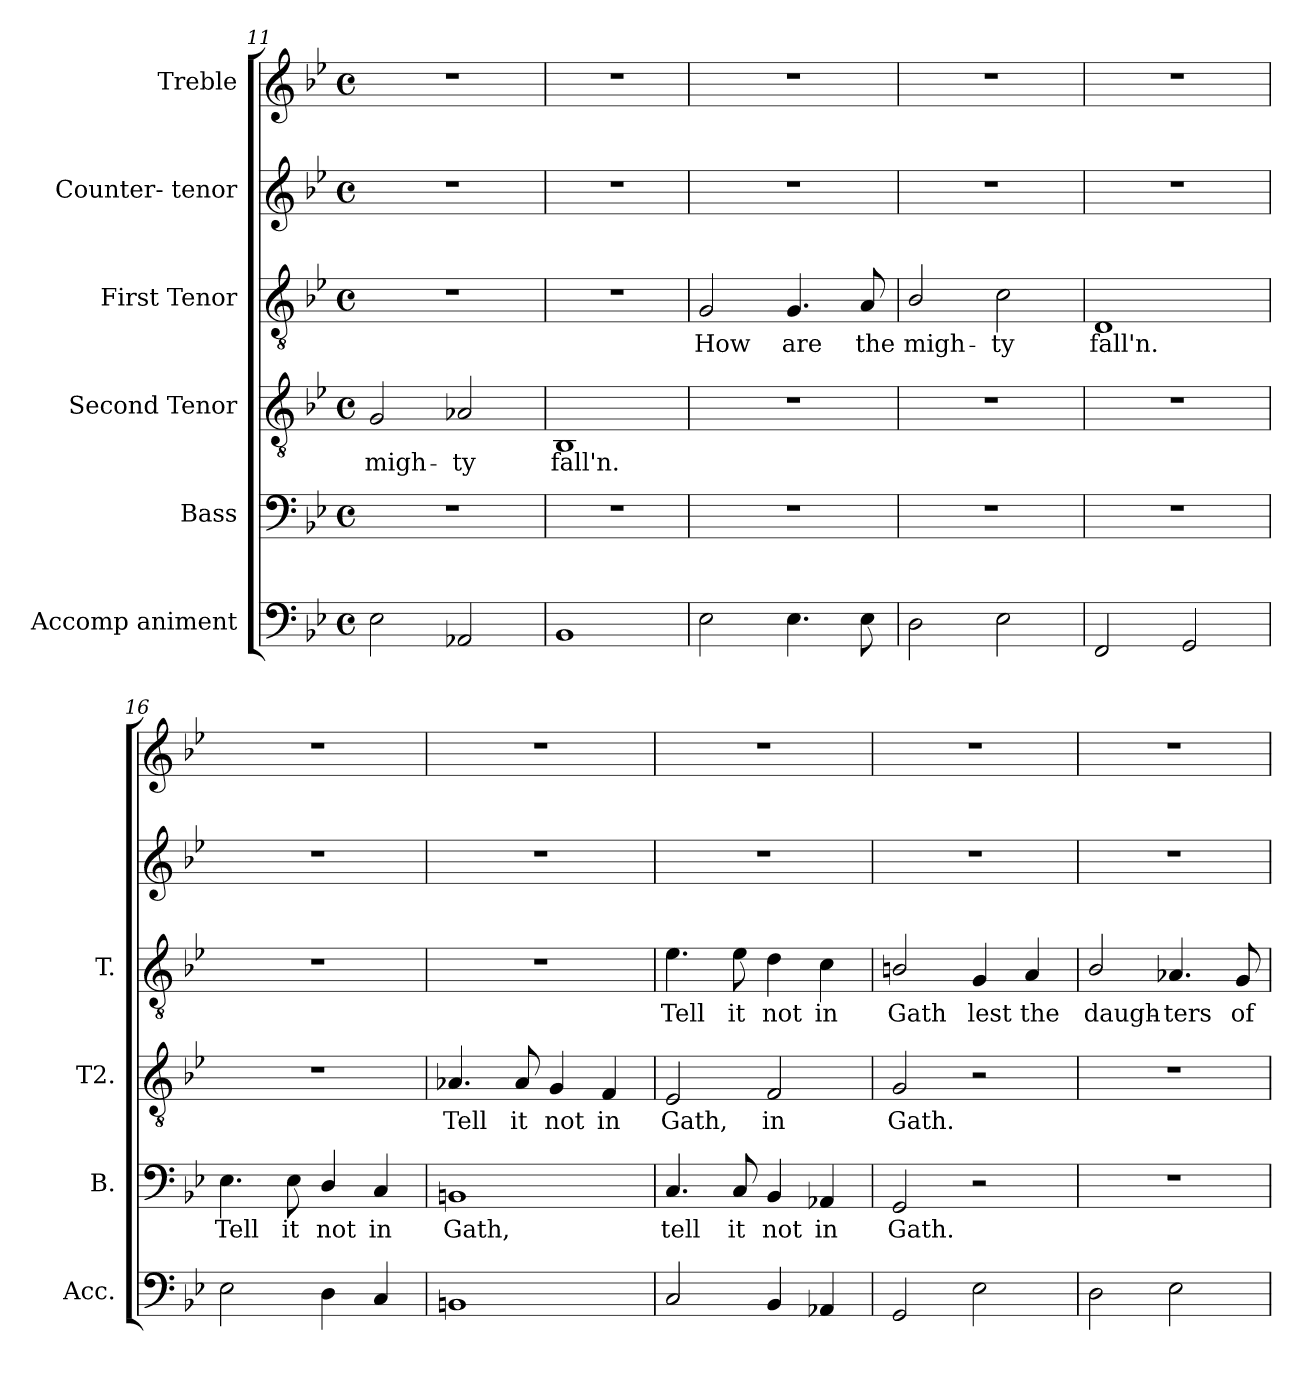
**kern	**kern	**text	**kern	**text	**kern	**text	**kern	**kern
*part6	*part5	*part5	*part4	*part4	*part3	*part3	*part2	*part1
*staff6	*staff5	*staff5	*staff4	*staff4	*staff3	*staff3	*staff2	*staff1
*I"Accomp animent	*I"Bass	*	*I"Second Tenor	*	*I"First Tenor	*	*I"Counter- tenor	*I"Treble
*I'Acc.	*I'B.	*	*I'T2.	*	*I'T.	*	*	*
*clefF4	*clefF4	*	*clefGv2	*	*clefGv2	*	*clefG2	*clefG2
*	*	*	*ITrd7c12	*	*ITrd7c12	*	*	*
*k[b-e-]	*k[b-e-]	*	*k[b-e-]	*	*k[b-e-]	*	*k[b-e-]	*k[b-e-]
*B-:	*B-:	*	*B-:	*	*B-:	*	*B-:	*B-:
*M4/4	*M4/4	*	*M4/4	*	*M4/4	*	*M4/4	*M4/4
*met(c)	*met(c)	*	*met(c)	*	*met(c)	*	*met(c)	*met(c)
=11	=11	=11	=11	=11	=11	=11	=11	=11
!	!	!	!	!LO:LY:b:color=#000000	!	!	!	!
2E-i\	1r	.	2GGi/	migh-	1r	.	1r	1r
!	!	!	!	!LO:LY:b:color=#000000	!	!	!	!
2AA-Xi/	.	.	2AA-Xi/	-ty	.	.	.	.
=12	=12	=12	=12	=12	=12	=12	=12	=12
!	!	!	!	!LO:LY:b:color=#000000	!	!	!	!
1BB-i	1r	.	1BBB-i	fall'n.	1r	.	1r	1r
=13	=13	=13	=13	=13	=13	=13	=13	=13
!	!	!	!	!	!	!LO:LY:b:color=#000000	!	!
2E-i\	1r	.	1r	.	2GGi/	How	1r	1r
!	!	!	!	!	!	!LO:LY:b:color=#000000	!	!
4.E-i\	.	.	.	.	4.GGi/	are	.	.
!	!	!	!	!	!	!LO:LY:b:color=#000000	!	!
8E-i\	.	.	.	.	8AAi/	the	.	.
=14	=14	=14	=14	=14	=14	=14	=14	=14
!	!	!	!	!	!	!LO:LY:b:color=#000000	!	!
2Di\	1r	.	1r	.	2BB-i/	migh-	1r	1r
!	!	!	!	!	!	!LO:LY:b:color=#000000	!	!
2E-i\	.	.	.	.	2Ci\	-ty	.	.
=15	=15	=15	=15	=15	=15	=15	=15	=15
!	!	!	!	!	!	!LO:LY:b:color=#000000	!	!
2FFi/	1r	.	1r	.	1DDi	fall'n.	1r	1r
2GGi/	.	.	.	.	.	.	.	.
!!LO:LB:g=z
=16	=16	=16	=16	=16	=16	=16	=16	=16
!	!	!LO:LY:b:color=#000000	!	!	!	!	!	!
2E-i\	4.E-i\	Tell	1r	.	1r	.	1r	1r
!	!	!LO:LY:b:color=#000000	!	!	!	!	!	!
.	8E-i\	it	.	.	.	.	.	.
!	!	!LO:LY:b:color=#000000	!	!	!	!	!	!
4Di\	4Di/	not	.	.	.	.	.	.
!	!	!LO:LY:b:color=#000000	!	!	!	!	!	!
4Ci/	4Ci/	in	.	.	.	.	.	.
=17	=17	=17	=17	=17	=17	=17	=17	=17
!	!	!LO:LY:b:color=#000000	!	!	!	!	!	!
!	!	!	!	!LO:LY:b:color=#000000	!	!	!	!
1BBni	1BBni	Gath,	4.AA-Xi/	Tell	1r	.	1r	1r
!	!	!	!	!LO:LY:b:color=#000000	!	!	!	!
.	.	.	8AA-i/	it	.	.	.	.
!	!	!	!	!LO:LY:b:color=#000000	!	!	!	!
.	.	.	4GGi/	not	.	.	.	.
!	!	!	!	!LO:LY:b:color=#000000	!	!	!	!
.	.	.	4FFi/	in	.	.	.	.
=18	=18	=18	=18	=18	=18	=18	=18	=18
!	!	!LO:LY:b:color=#000000	!	!	!	!	!	!
!	!	!	!	!LO:LY:b:color=#000000	!	!	!	!
!	!	!	!	!	!	!LO:LY:b:color=#000000	!	!
2Ci/	4.Ci/	tell	2EE-i/	Gath,	4.E-i\	Tell	1r	1r
!	!	!LO:LY:b:color=#000000	!	!	!	!	!	!
!	!	!	!	!	!	!LO:LY:b:color=#000000	!	!
.	8Ci/	it	.	.	8E-i\	it	.	.
!	!	!LO:LY:b:color=#000000	!	!	!	!	!	!
!	!	!	!	!LO:LY:b:color=#000000	!	!	!	!
!	!	!	!	!	!	!LO:LY:b:color=#000000	!	!
4BB-i/	4BB-i/	not	2FFi/	in	4Di\	not	.	.
!	!	!LO:LY:b:color=#000000	!	!	!	!	!	!
!	!	!	!	!	!	!LO:LY:b:color=#000000	!	!
4AA-Xi/	4AA-Xi/	in	.	.	4Ci\	in	.	.
=19	=19	=19	=19	=19	=19	=19	=19	=19
!	!	!LO:LY:b:color=#000000	!	!	!	!	!	!
!	!	!	!	!LO:LY:b:color=#000000	!	!	!	!
!	!	!	!	!	!	!LO:LY:b:color=#000000	!	!
2GGi/	2GGi/	Gath.	2GGi/	Gath.	2BBni/	Gath	1r	1r
!	!	!	!	!	!	!LO:LY:b:color=#000000	!	!
2E-i\	2r	.	2r	.	4GGi/	lest	.	.
!	!	!	!	!	!	!LO:LY:b:color=#000000	!	!
.	.	.	.	.	4AAi/	the	.	.
=20	=20	=20	=20	=20	=20	=20	=20	=20
!	!	!	!	!	!	!LO:LY:b:color=#000000	!	!
2Di\	1r	.	1r	.	2BB-i/	daugh-	1r	1r
!	!	!	!	!	!	!LO:LY:b:color=#000000	!	!
2E-i\	.	.	.	.	4.AA-Xi/	-ters	.	.
!	!	!	!	!	!	!LO:LY:b:color=#000000	!	!
.	.	.	.	.	8GGi/	of	.	.
=	=	=	=	=	=	=	=	=
*-	*-	*-	*-	*-	*-	*-	*-	*-
